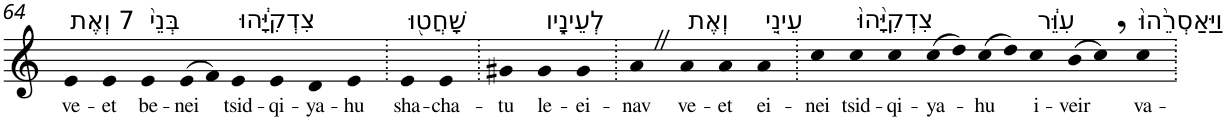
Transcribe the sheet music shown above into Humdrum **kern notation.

**kern	**text
*part1	*part1
*staff1	*staff1
*I"Piano	*
*I'Pno	*
!!LO:PB:g=z
*clefG2	*
*k[]	*
=64	=64
!LO:TX:a:t=7 וְאֶת	!
!	!LO:LY:b
4e	ve-
!	!LO:LY:b
4e	-et
!LO:TX:a:t=בְּנֵי֙	!
!	!LO:LY:b
4e	be-
!	!LO:LY:b
(>8e	-nei
8f)	.
!LO:TX:a:t=צִדְקִיָּ֔הוּ	!
!	!LO:LY:b
4e	tsid-
!	!LO:LY:b
4e	-qi-
!	!LO:LY:b
4d	-ya-
!	!LO:LY:b
4e	-hu
=65.	=65.
!LO:TX:a:t=שָׁחֲט֖וּ	!
!	!LO:LY:b
4e	sha-
!	!LO:LY:b
4e	-cha-
=66.	=66.
!	!LO:LY:b
4g#X	-tu
!LO:TX:a:t=לְעֵינָ֑יו	!
!	!LO:LY:b
4g#	le-
!	!LO:LY:b
4g#	-ei-
=67.	=67.
!	!LO:LY:b
4aZ	-nav
!LO:TX:a:t=וְאֶת	!
!	!LO:LY:b
4a	ve-
!	!LO:LY:b
4a	-et
!LO:TX:a:t=עֵינֵ֤י	!
!	!LO:LY:b
4a	ei-
=68.	=68.
!	!LO:LY:b
4cc	-nei
!LO:TX:a:t=צִדְקִיָּ֙הוּ֙	!
!	!LO:LY:b
4cc	tsid-
!	!LO:LY:b
4cc	-qi-
!	!LO:LY:b
(>8cc	-ya-
8dd)	.
!	!LO:LY:b
(>8cc	-hu
8dd)	.
!LO:TX:a:t=עִוֵּ֔ר	!
!	!LO:LY:b
4cc	i-
!	!LO:LY:b
(>8b	-veir
8cc,)	.
!LO:TX:a:t=וַיַּאַסְרֵ֙הוּ֙	!
!	!LO:LY:b
4cc	va-
=.	=.
*-	*-
